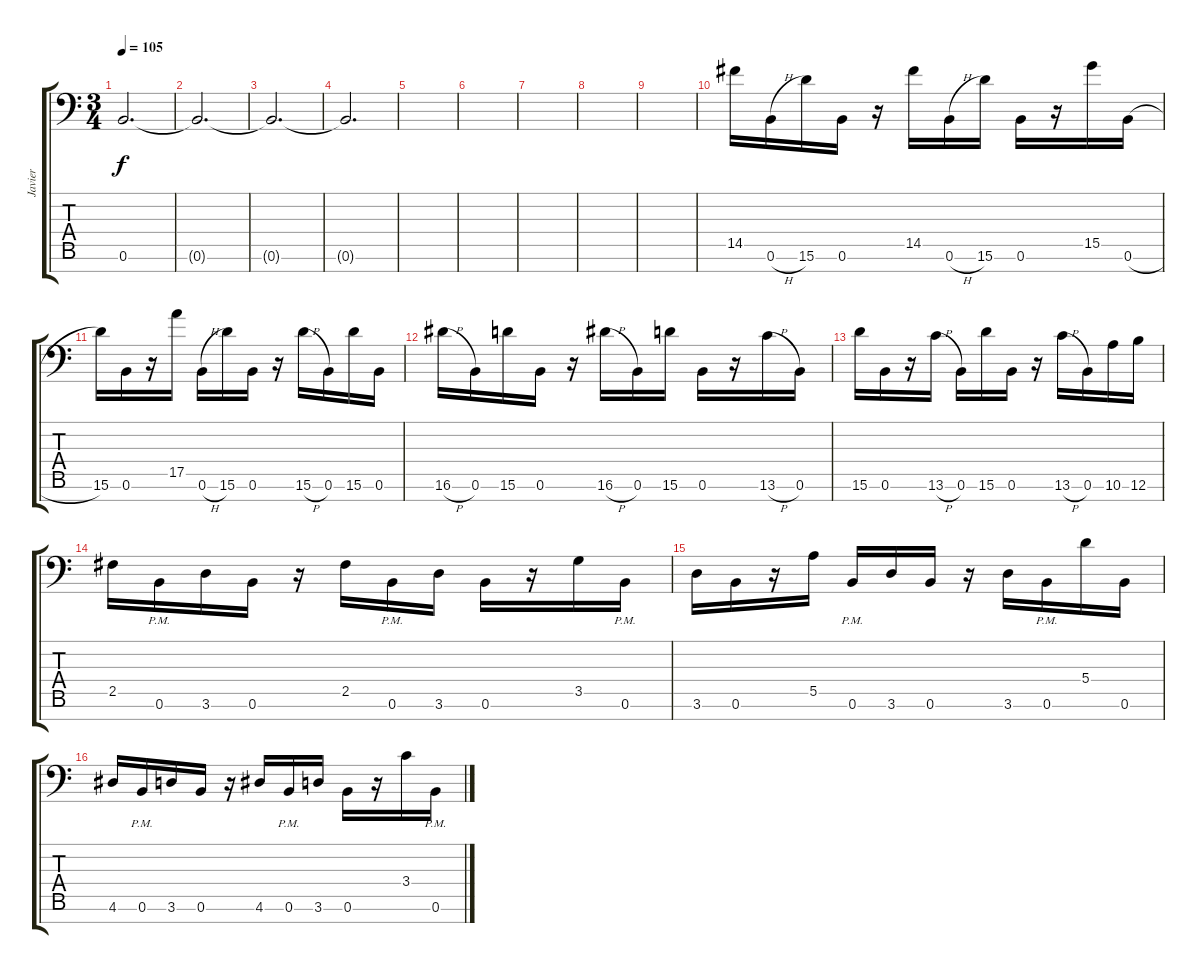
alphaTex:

\track ("Javier" "Javier") {instrument distortionguitar}
\staff {score tabs}
\tuning (B3 Gb3 D3 A2 E2 B1 E1) {hide}
\ts (3 4)
\tempo 105
\clef f4
\ks c
0.6{t}.2{d dy f} |
0.6{t}.2{d} |
0.6{t}.2{d} |
0.6{t}.2{d} |
|
|
|
|
|
14.5.16{volume 16} 0.6{h}.16 15.6.16 0.6.16 r.16 14.5.16 0.6{h}.16 15.6.16 0.6.16 r.16 15.5.16 0.6{h}.16 |
15.6.16 0.6.16 r.16 17.5.16 0.6{h}.16 15.6.16 0.6.16 r.16 15.6{h}.16 0.6.16 15.6.16 0.6.16 |
16.6{h}.16 0.6.16 15.6.16 0.6.16 r.16 16.6{h}.16 0.6.16 15.6.16 0.6.16 r.16 13.6{h}.16 0.6.16 |
15.6.16 0.6.16 r.16 13.6{h}.16 0.6.16 15.6.16 0.6.16 r.16 13.6{h}.16 0.6.16 10.6.16 12.6.16 |
2.5.16 0.6{pm}.16 3.6.16 0.6.16 r.16 2.5.16 0.6{pm}.16 3.6.16 0.6.16 r.16 3.5.16 0.6{pm}.16 |
3.6.16 0.6.16 r.16 5.5.16 0.6{pm}.16 3.6.16 0.6.16 r.16 3.6.16 0.6{pm}.16 5.4.16 0.6.16 |
4.6.16 0.6{pm}.16 3.6.16 0.6.16 r.16 4.6.16 0.6{pm}.16 3.6.16 0.6.16 r.16 3.4.16 0.6{pm}.16
